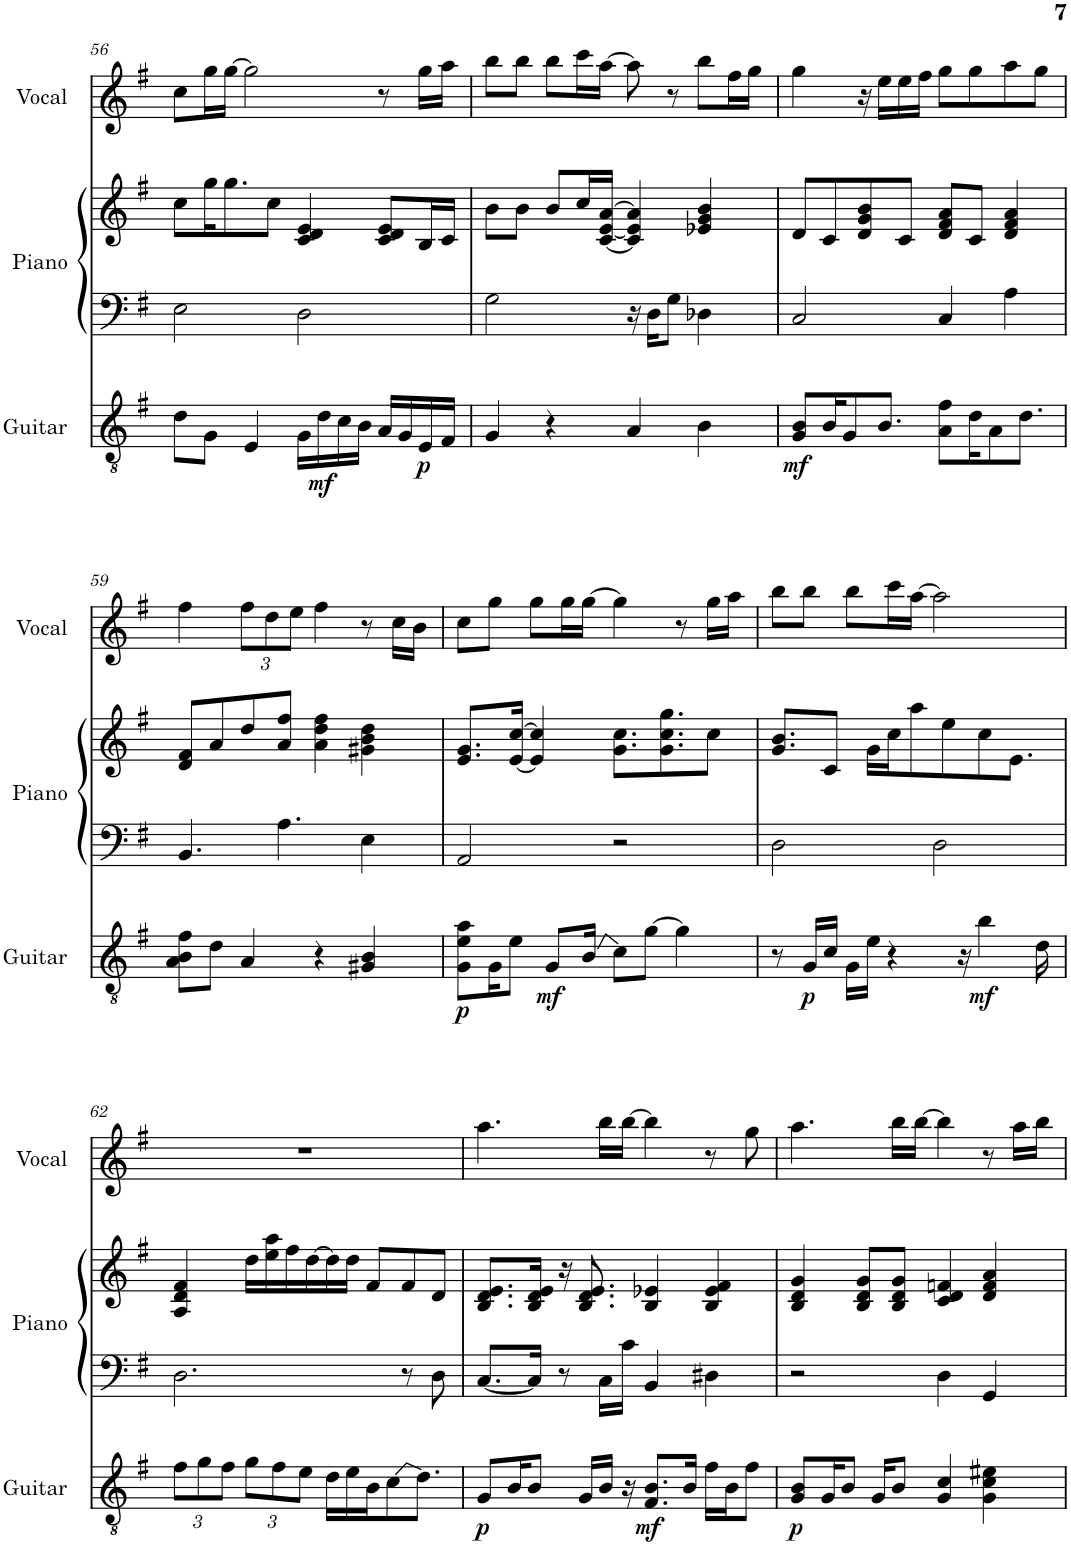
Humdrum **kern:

**kern	**dynam	**kern	**kern	**kern
*part3	*part3	*part2	*part2	*part1
*staff4	*staff4	*staff3	*staff2	*staff1
*I"Haruki (Guitar)	*	*I"Kazusa (Piano)	*	*I"Setsuna (Vocal)
*I'Guitar	*	*I'Piano	*	*I'Vocal
!!LO:PB:g=z
*clefGv2	*	*clefF4	*clefG2	*clefG2
*k[f#]	*	*k[f#]	*k[f#]	*k[f#]
*M4/4	*	*M4/4	*M4/4	*M4/4
=56	=56	=56	=56	=56
8d\L	.	2E\	8cc\L	8cc\L
8G\J	.	.	16gg\K	16gg\L
.	.	.	8.gg\	[16gg\JJ
4E/	.	.	.	2gg\]
.	.	.	8cc\J	.
16G\LL	.	2D\	4c/ 4d/ 4e/	.
!	!LO:DY:b	!	!	!
16d\	mf	.	.	.
16c\	.	.	.	.
16B\JJ	.	.	.	.
16A/LL	.	.	8c/ 8d/ 8e/L	8r
16G/	.	.	.	.
!	!LO:DY:b	!	!	!
16E/	p	.	16B/L	16gg\LL
16F#/JJ	.	.	16c/JJ	16aa\JJ
=57	=57	=57	=57	=57
4G/	.	2G\	8b\L	8bb\L
.	.	.	8b\J	8bb\J
4r	.	.	8b/L	8bb\L
.	.	.	16cc/L	16ccc\L
.	.	.	[16c/ [16e/ [16a/JJ	[16aa\JJ
4A/	.	16r	4c/] 4e/] 4a/]	8aa\]
.	.	16D\KL	.	.
.	.	8G\J	.	8r
4B\	.	4D-X\	4e-X/ 4g/ 4b/	8bb\L
.	.	.	.	16ff#\L
.	.	.	.	16gg\JJ
=58	=58	=58	=58	=58
!	!LO:DY:b	!	!	!
8G/ 8B/L	mf	2C/	8d/L	4gg\
16B/K	.	.	8c/	.
8G/	.	.	.	.
.	.	.	8d/ 8g/ 8b/	16r
8.B/J	.	.	.	16ee\LL
.	.	.	8c/J	16ee\
.	.	.	.	16ff#\JJ
8A\ 8f#\L	.	4C/	8d/ 8f#/ 8a/L	8gg\L
16d\K	.	.	8c/J	8gg\
8A\	.	.	.	.
.	.	4A\	4d/ 4f#/ 4a/	8aa\
8.d\J	.	.	.	.
.	.	.	.	8gg\J
!!LO:LB:g=z
=59	=59	=59	=59	=59
8A\ 8B\ 8f#\L	.	4.BB/	8d/ 8f#/L	4ff#\
8d\J	.	.	8a/	.
*	*	*	*	*Xbrackettup
4A/	.	.	8dd/	12ff#\L
.	.	.	.	12dd\
.	.	4.A\	8a/ 8ff#/J	.
.	.	.	.	12ee\J
4r	.	.	4a\ 4dd\ 4ff#\	4ff#\
4G#X/ 4B/	.	4E\	4g#X\ 4b\ 4dd\	8r
.	.	.	.	16cc\LL
.	.	.	.	16b\JJ
=60	=60	=60	=60	=60
!	!LO:DY:b	!	!	!
8G\ 8e\ 8a\L	p	2AA/	8.e/ 8.g/L	8cc\L
16G\K	.	.	.	8gg\J
8e\J	.	.	[16e/ [16cc/Jk	.
.	.	.	4e/] 4cc/]	8gg\L
!	!LO:DY:b	!	!	!
8G/L	mf	.	.	.
.	.	.	.	16gg\L
16B/Jk	.	.	.	[16gg\JJ
8c\L	.	2r	8.g\ 8.cc\L	4gg\]
[8g\J	.	.	.	.
.	.	.	8.g\ 8.cc\ 8.gg\	.
4g\]	.	.	.	8r
.	.	.	8cc\J	16gg\LL
.	.	.	.	16aa\JJ
=61	=61	=61	=61	=61
8r	.	2D\	8.g/ 8.b/L	8bb\L
!	!LO:DY:b	!	!	!
16G/LL	p	.	.	8bb\J
16c/JJ	.	.	8c/J	.
16G\LL	.	.	.	8bb\L
16e\JJ	.	.	16g\LL	.
4r	.	.	16cc\J	16ccc\L
.	.	.	8aa\	[16aa\JJ
.	.	2D\	.	2aa\]
.	.	.	8ee\	.
16r	.	.	.	.
!	!LO:DY:b	!	!	!
4b\	mf	.	8cc\	.
.	.	.	8.e\J	.
16d\	.	.	.	.
!!LO:LB:g=z
=62	=62	=62	=62	=62
*Xbrackettup	*	*	*	*
12f#\L	.	2.D\	4A/ 4d/ 4f#/	1r
12g\	.	.	.	.
12f#\J	.	.	.	.
12g\L	.	.	16dd\LL	.
.	.	.	16ee\ 16aa\	.
12f#\	.	.	.	.
.	.	.	16ff#\	.
12e\J	.	.	.	.
.	.	.	[16dd\	.
16d\LL	.	.	16dd\]	.
16e\	.	.	16dd\JJ	.
16B\J	.	.	8f#/L	.
8c\	.	.	.	.
.	.	8r	8f#/	.
8.d\J	.	.	.	.
.	.	8D\	8d/J	.
=63	=63	=63	=63	=63
!	!LO:DY:b	!	!	!
8G/L	p	[8.C/L	8.B/ 8.d/ 8.e/L	4.aa\
16B/K	.	.	.	.
8B/J	.	16C/Jk]	16B/ 16d/ 16e/Jk	.
.	.	8r	16r	.
16G/LL	.	.	8.B/ 8.d/ 8.e/	.
16B/JJ	.	16C\LL	.	16bb\LL
16r	.	16c\JJ	.	[16bb\JJ
!	!LO:DY:b	!	!	!
8.F#/ 8.B/L	mf	4BB/	4B/ 4e-X/	4bb\]
16B/Jk	.	.	.	.
16f#\LL	.	4D#X\	4B/ 4e-/ 4f#/	8r
16B\J	.	.	.	.
8f#\J	.	.	.	8gg\
=64	=64	=64	=64	=64
!	!LO:DY:b	!	!	!
8G/ 8B/L	p	2r	4B/ 4d/ 4g/	4.aa\
16G/K	.	.	.	.
8B/J	.	.	.	.
.	.	.	8B/ 8d/ 8g/L	.
16G/KL	.	.	.	.
8B/J	.	.	8B/ 8d/ 8g/J	16bb\LL
.	.	.	.	[16bb\JJ
4G/ 4c/	.	4D\	4c/ 4d/ 4fn/	4bb\]
4G\ 4c\ 4e#X\	.	4GG/	4d/ 4f/ 4a/	8r
.	.	.	.	16aa\LL
.	.	.	.	16bb\JJ
=	=	=	=	=
*-	*-	*-	*-	*-
